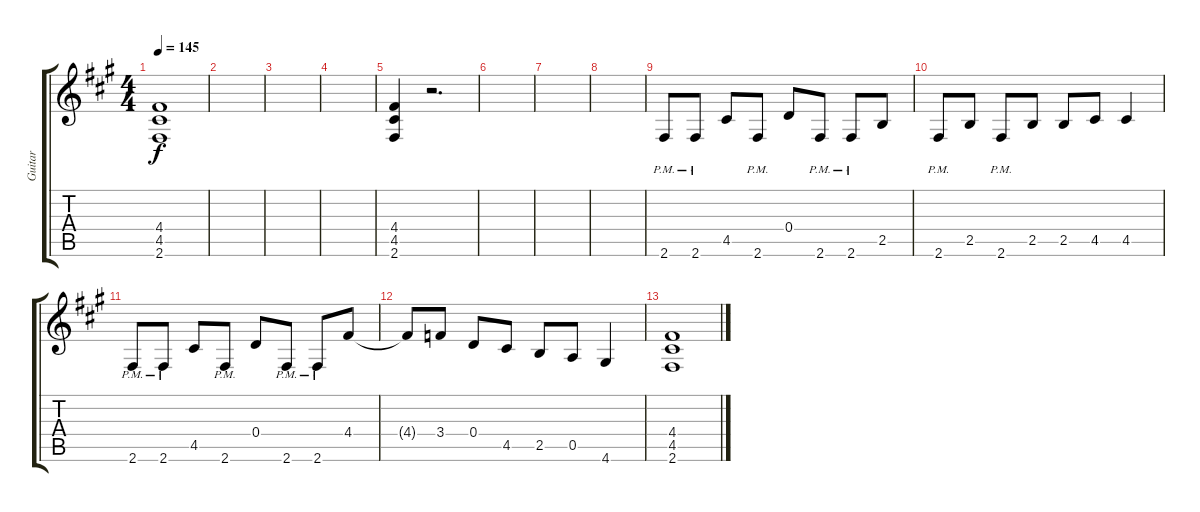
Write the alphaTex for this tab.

\track ("Guitar" "Guitar") {instrument distortionguitar}
\staff {score tabs}
\tuning (E4 B3 G3 D3 A2 E2) {hide}
\ts (4 4)
\tempo 145
\clef g2
\ks a
(4.4 4.5 2.6).1{dy f} |
|
|
|
(4.4 4.5 2.6).4 r.2{d} |
|
|
|
2.6{pm}.8 2.6{pm}.8 4.5.8 2.6{pm}.8 0.4.8 2.6{pm}.8 2.6{pm}.8 2.5.8 |
2.6{pm}.8 2.5.8 2.6{pm}.8 2.5.8 2.5.8 4.5.8 4.5.4 |
2.6{pm}.8 2.6{pm}.8 4.5.8 2.6{pm}.8 0.4.8 2.6{pm}.8 2.6{pm}.8 4.4.8 |
4.4{t}.8 3.4.8 0.4.8 4.5.8 2.5.8 0.5.8 4.6.4 |
(4.4 4.5 2.6).1
